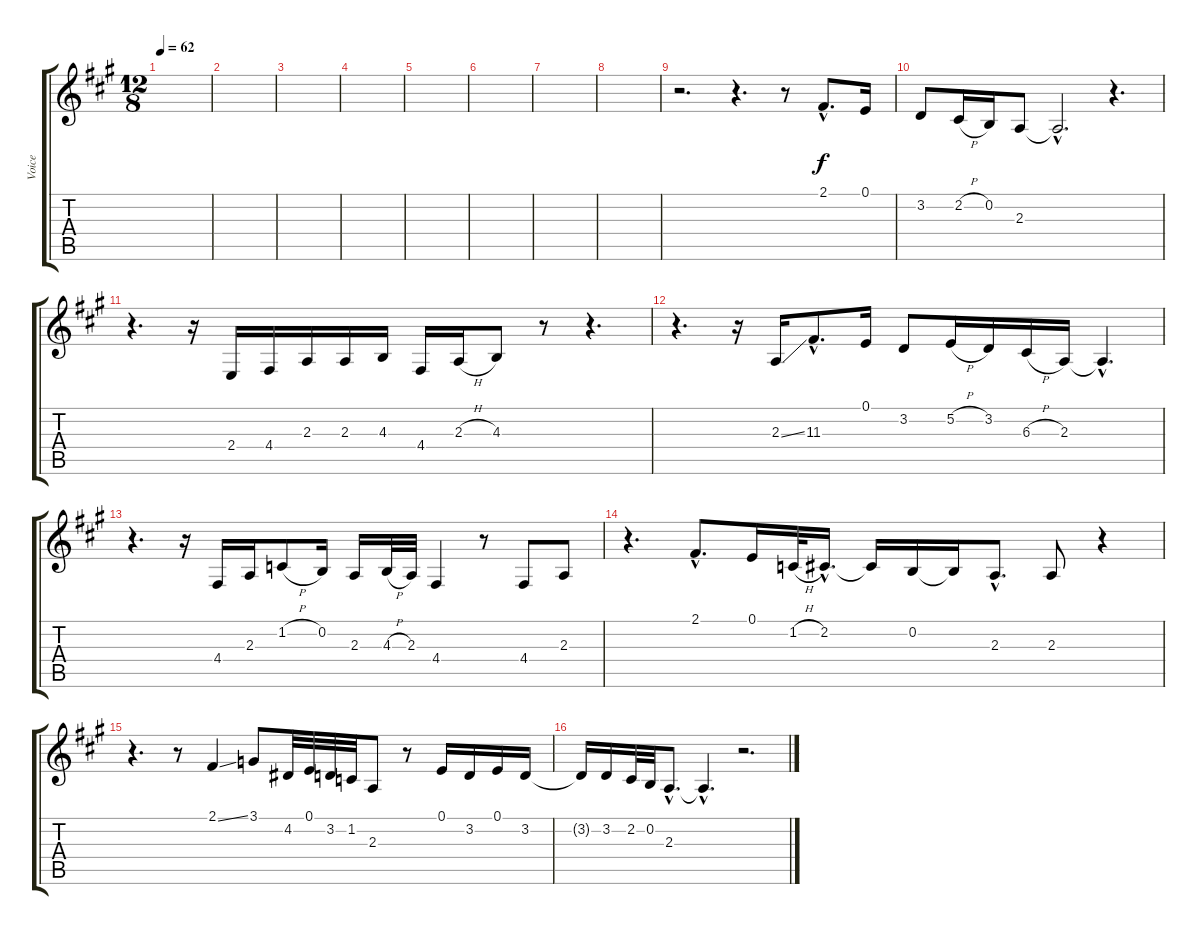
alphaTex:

\track ("Voice" "Voice") {instrument flute}
\staff {score tabs}
\tuning (E4 B3 G3 D3 A2 E2) {hide}
\ts (12 8)
\tempo 62
\clef g2
\ks a
|
|
|
|
|
|
|
|
r.2{d} r.4{d} r.8 2.1{hac}.8{d} 0.1.16 |
3.2.8 2.2{h}.16 0.2.16 2.3.8 2.3{hac t}.2{d} r.4{d} |
r.4{d} r.16 2.4.16 4.4.16 2.3.16 2.3.16 4.3.16 4.4.16 2.3{h}.16 4.3.8 r.8 r.4{d} |
r.4{d} r.16 2.3{ss}.16 11.3{hac}.8{d} 0.1.16 3.2.8 5.2{h}.16 3.2.16 6.3{h}.16 2.3.16 2.3{hac t}.4{d} |
r.4{d} r.16 4.4.16 2.3.16 1.2{h}.8 0.2.16 2.3.16 4.3{h}.32 2.3.32 4.4.4 r.8 4.4.8 2.3.8 |
r.4{d} 2.1{hac}.8{d} 0.1.16 1.2{h}.32 2.2{hac}.16{d} 2.2{t}.16 0.2.16 0.2{t}.16 2.3{hac}.8{d} 2.3.8 r.4 |
r.4{d} r.8 2.1{ss}.4 3.1.8 4.2.32 0.1.32 3.2.32 1.2.32 2.3.8 r.8 0.1.16 3.2.16 0.1.16 3.2.16 |
3.2{t}.16 3.2.16 2.2.32 0.2.32 2.3{hac}.8{d} 2.3{hac t}.4{d} r.2{d}
